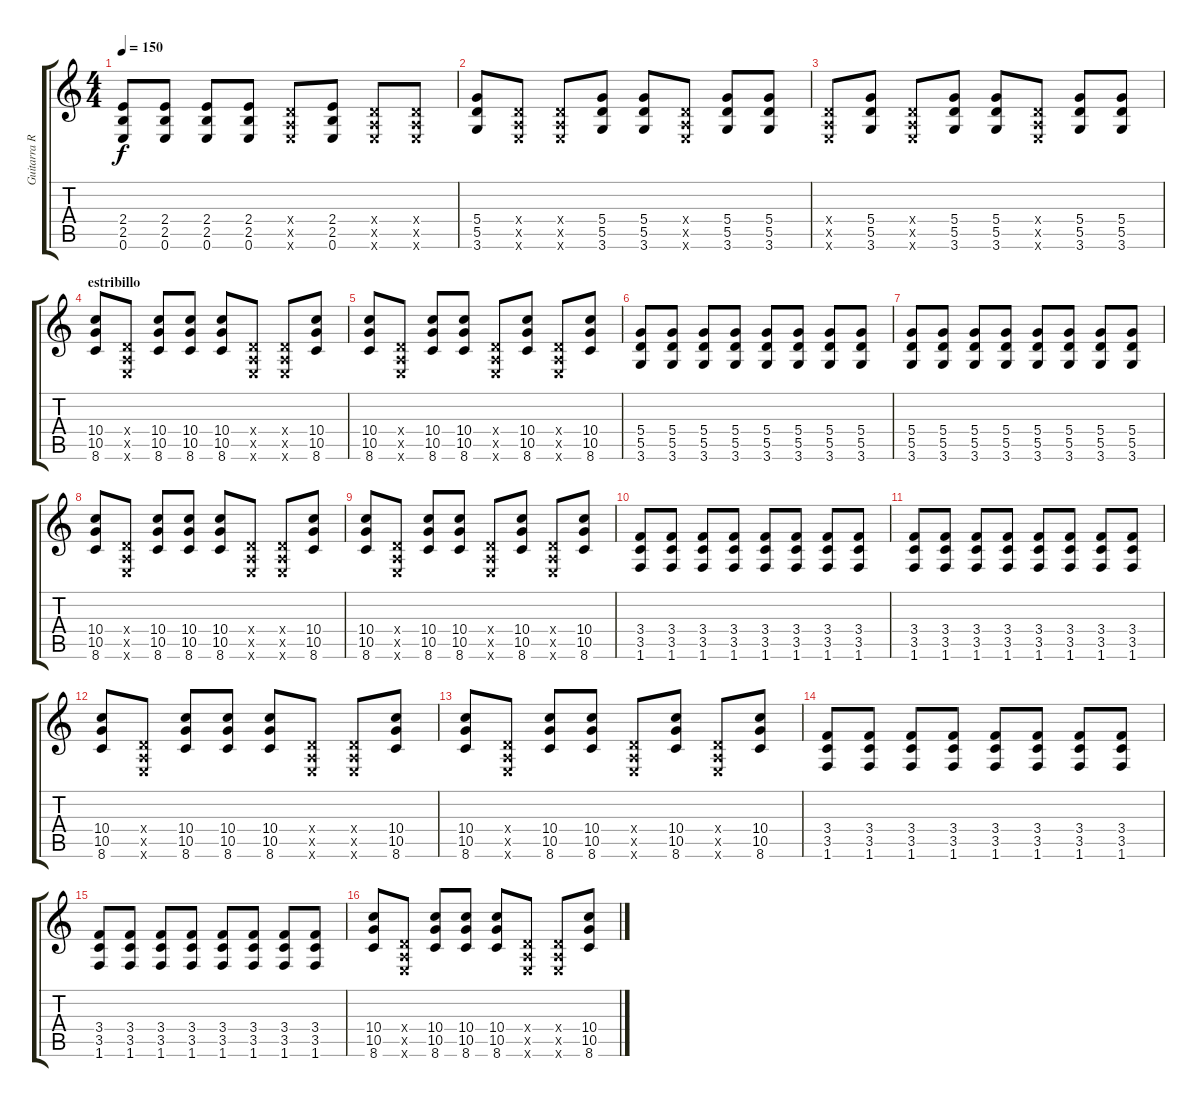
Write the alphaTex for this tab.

\track ("Guitarra Rítmica" "Guitarra R") {instrument distortionguitar}
\staff {score tabs}
\tuning (E4 B3 G3 D3 A2 E2) {hide}
\ts (4 4)
\tempo 150
\clef g2
\ks c
(2.4 2.5 0.6).8{dy f} (2.4 2.5 0.6).8 (2.4 2.5 0.6).8 (2.4 2.5 0.6).8 (0.4{x} 0.5{x} 0.6{x}).8 (2.4 2.5 0.6).8 (0.4{x} 0.5{x} 0.6{x}).8 (0.4{x} 0.5{x} 0.6{x}).8 |
(5.4 5.5 3.6).8 (0.4{x} 0.5{x} 0.6{x}).8 (0.4{x} 0.5{x} 0.6{x}).8 (5.4 5.5 3.6).8 (5.4 5.5 3.6).8 (0.4{x} 0.5{x} 0.6{x}).8 (5.4 5.5 3.6).8 (5.4 5.5 3.6).8 |
(0.4{x} 0.5{x} 0.6{x}).8 (5.4 5.5 3.6).8 (0.4{x} 0.5{x} 0.6{x}).8 (5.4 5.5 3.6).8 (5.4 5.5 3.6).8 (0.4{x} 0.5{x} 0.6{x}).8 (5.4 5.5 3.6).8 (5.4 5.5 3.6).8 |
\section ("" "estribillo")
(10.4 10.5 8.6).8 (0.4{x} 0.5{x} 0.6{x}).8 (10.4 10.5 8.6).8 (10.4 10.5 8.6).8 (10.4 10.5 8.6).8 (0.4{x} 0.5{x} 0.6{x}).8 (0.4{x} 0.5{x} 0.6{x}).8 (10.4 10.5 8.6).8 |
(10.4 10.5 8.6).8 (0.4{x} 0.5{x} 0.6{x}).8 (10.4 10.5 8.6).8 (10.4 10.5 8.6).8 (0.4{x} 0.5{x} 0.6{x}).8 (10.4 10.5 8.6).8 (0.4{x} 0.5{x} 0.6{x}).8 (10.4 10.5 8.6).8 |
(5.4 5.5 3.6).8 (5.4 5.5 3.6).8 (5.4 5.5 3.6).8 (5.4 5.5 3.6).8 (5.4 5.5 3.6).8 (5.4 5.5 3.6).8 (5.4 5.5 3.6).8 (5.4 5.5 3.6).8 |
(5.4 5.5 3.6).8 (5.4 5.5 3.6).8 (5.4 5.5 3.6).8 (5.4 5.5 3.6).8 (5.4 5.5 3.6).8 (5.4 5.5 3.6).8 (5.4 5.5 3.6).8 (5.4 5.5 3.6).8 |
(10.4 10.5 8.6).8 (0.4{x} 0.5{x} 0.6{x}).8 (10.4 10.5 8.6).8 (10.4 10.5 8.6).8 (10.4 10.5 8.6).8 (0.4{x} 0.5{x} 0.6{x}).8 (0.4{x} 0.5{x} 0.6{x}).8 (10.4 10.5 8.6).8 |
(10.4 10.5 8.6).8 (0.4{x} 0.5{x} 0.6{x}).8 (10.4 10.5 8.6).8 (10.4 10.5 8.6).8 (0.4{x} 0.5{x} 0.6{x}).8 (10.4 10.5 8.6).8 (0.4{x} 0.5{x} 0.6{x}).8 (10.4 10.5 8.6).8 |
(3.4 3.5 1.6).8 (3.4 3.5 1.6).8 (3.4 3.5 1.6).8 (3.4 3.5 1.6).8 (3.4 3.5 1.6).8 (3.4 3.5 1.6).8 (3.4 3.5 1.6).8 (3.4 3.5 1.6).8 |
(3.4 3.5 1.6).8 (3.4 3.5 1.6).8 (3.4 3.5 1.6).8 (3.4 3.5 1.6).8 (3.4 3.5 1.6).8 (3.4 3.5 1.6).8 (3.4 3.5 1.6).8 (3.4 3.5 1.6).8 |
(10.4 10.5 8.6).8 (0.4{x} 0.5{x} 0.6{x}).8 (10.4 10.5 8.6).8 (10.4 10.5 8.6).8 (10.4 10.5 8.6).8 (0.4{x} 0.5{x} 0.6{x}).8 (0.4{x} 0.5{x} 0.6{x}).8 (10.4 10.5 8.6).8 |
(10.4 10.5 8.6).8 (0.4{x} 0.5{x} 0.6{x}).8 (10.4 10.5 8.6).8 (10.4 10.5 8.6).8 (0.4{x} 0.5{x} 0.6{x}).8 (10.4 10.5 8.6).8 (0.4{x} 0.5{x} 0.6{x}).8 (10.4 10.5 8.6).8 |
(3.4 3.5 1.6).8 (3.4 3.5 1.6).8 (3.4 3.5 1.6).8 (3.4 3.5 1.6).8 (3.4 3.5 1.6).8 (3.4 3.5 1.6).8 (3.4 3.5 1.6).8 (3.4 3.5 1.6).8 |
(3.4 3.5 1.6).8 (3.4 3.5 1.6).8 (3.4 3.5 1.6).8 (3.4 3.5 1.6).8 (3.4 3.5 1.6).8 (3.4 3.5 1.6).8 (3.4 3.5 1.6).8 (3.4 3.5 1.6).8 |
(10.4 10.5 8.6).8 (0.4{x} 0.5{x} 0.6{x}).8 (10.4 10.5 8.6).8 (10.4 10.5 8.6).8 (10.4 10.5 8.6).8 (0.4{x} 0.5{x} 0.6{x}).8 (0.4{x} 0.5{x} 0.6{x}).8 (10.4 10.5 8.6).8
